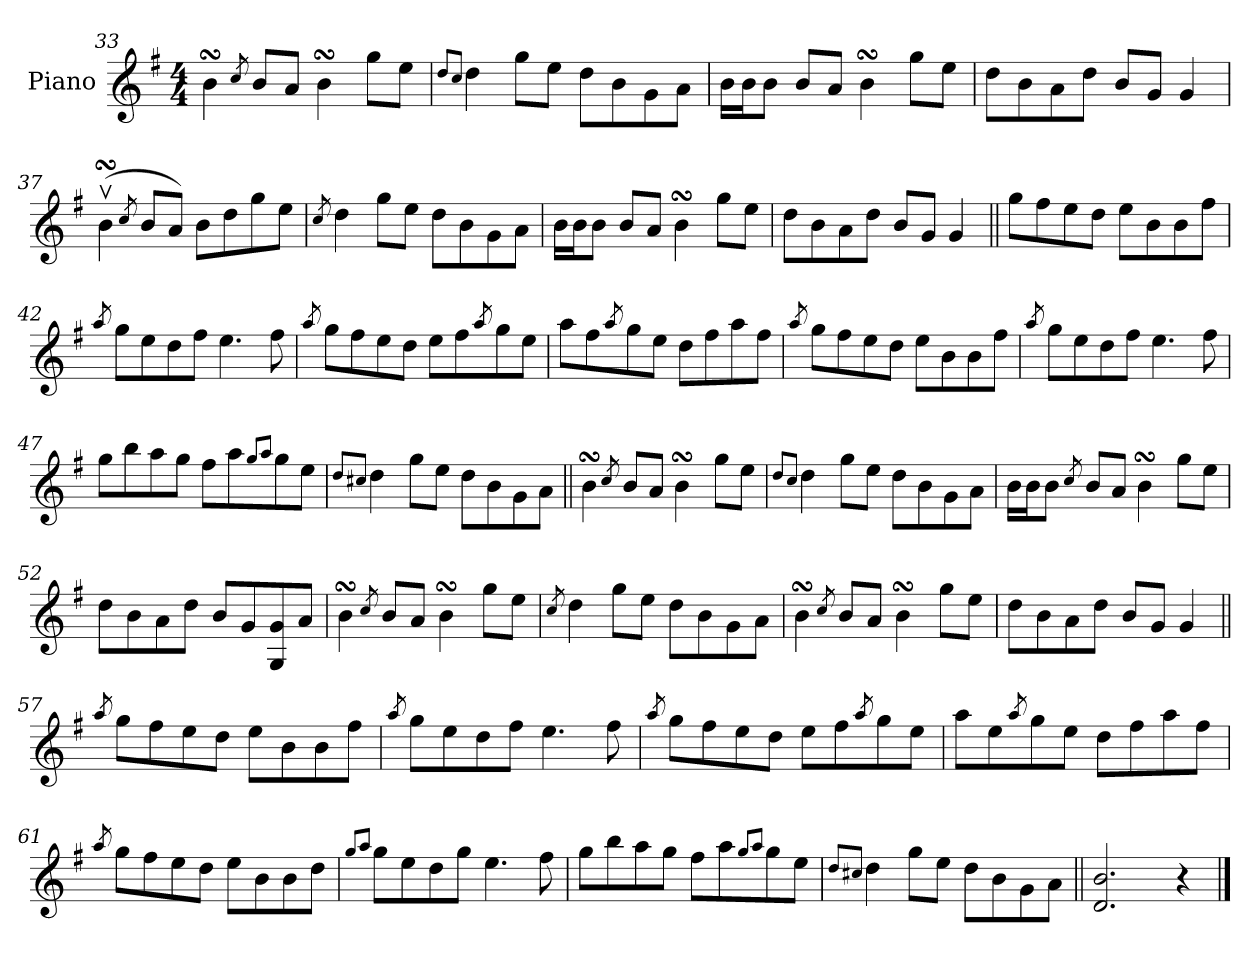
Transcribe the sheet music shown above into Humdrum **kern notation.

**kern
*part1
*staff1
*I"Piano
*I'Pno.
*clefG2
*k[f#]
*M4/4
=33
4bsSsS\
8qcc/
8b/L
8a/J
4bsSsS\
8gg\L
8ee\J
!!LO:LB:g=z
=34
8qdd/L
8qcc/J
4dd\
8gg\L
8ee\J
8dd\L
8b\
8g\
8a\J
=35
16b\LL
16b\J
8b\J
8b/L
8a/J
4bsSsS\
8gg\L
8ee\J
=36
8dd\L
8b\
8a\
8dd\J
8b/L
8g/J
4g/
=37
(>4bsSsSv\
8qcc/
8b/L
8a/J)
8b\L
8dd\
8gg\
8ee\J
=38
8qcc/
4dd\
8gg\L
8ee\J
8dd\L
8b\
8g\
8a\J
!!LO:LB:g=z
=39
16b\LL
16b\J
8b\J
8b/L
8a/J
4bsSsS\
8gg\L
8ee\J
=40
8dd\L
8b\
8a\
8dd\J
8b/L
8g/J
4g/
=41||
8gg\L
8ff#\
8ee\
8dd\J
8ee\L
8b\
8b\
8ff#\J
=42
8qaa/
8gg\L
8ee\
8dd\
8ff#\J
4.ee\
8ff#\
=43
8qaa/
8gg\L
8ff#\
8ee\
8dd\J
8ee\L
8ff#\
8qaa/
8gg\
8ee\J
!!LO:LB:g=z
=44
8aa\L
8ff#\
8qaa/
8gg\
8ee\J
8dd\L
8ff#\
8aa\
8ff#\J
=45
8qaa/
8gg\L
8ff#\
8ee\
8dd\J
8ee\L
8b\
8b\
8ff#\J
=46
8qaa/
8gg\L
8ee\
8dd\
8ff#\J
4.ee\
8ff#\
=47
8gg\L
8bb\
8aa\
8gg\J
8ff#\L
8aa\
8qgg/L
8qaa/J
8gg\
8ee\J
!!LO:PB:g=z
=48
8qdd/L
8qcc#X/J
4dd\
8gg\L
8ee\J
8dd\L
8b\
8g\
8a\J
=49||
4bsSsS\
8qcc/
8b/L
8a/J
4bsSsS\
8gg\L
8ee\J
=50
8qdd/L
8qcc/J
4dd\
8gg\L
8ee\J
8dd\L
8b\
8g\
8a\J
=51
16b\LL
16b\J
8b\J
8qcc/
8b/L
8a/J
4bsSsS\
8gg\L
8ee\J
=52
8dd\L
8b\
8a\
8dd\J
8b/L
8g/
8G/ 8g/
8a/J
!!LO:LB:g=z
=53
4bsSsS\
8qcc/
8b/L
8a/J
4bsSsS\
8gg\L
8ee\J
=54
8qcc/
4dd\
8gg\L
8ee\J
8dd\L
8b\
8g\
8a\J
=55
4bsSsS\
8qcc/
8b/L
8a/J
4bsSsS\
8gg\L
8ee\J
=56
8dd\L
8b\
8a\
8dd\J
8b/L
8g/J
4g/
=57||
8qaa/
8gg\L
8ff#\
8ee\
8dd\J
8ee\L
8b\
8b\
8ff#\J
!!LO:LB:g=z
=58
8qaa/
8gg\L
8ee\
8dd\
8ff#\J
4.ee\
8ff#\
=59
8qaa/
8gg\L
8ff#\
8ee\
8dd\J
8ee\L
8ff#\
8qaa/
8gg\
8ee\J
=60
8aa\L
8ee\
8qaa/
8gg\
8ee\J
8dd\L
8ff#\
8aa\
8ff#\J
=61
8qaa/
8gg\L
8ff#\
8ee\
8dd\J
8ee\L
8b\
8b\
8dd\J
!!LO:LB:g=z
=62
8qgg/L
8qaa/J
8gg\L
8ee\
8dd\
8gg\J
4.ee\
8ff#\
=63
8gg\L
8bb\
8aa\
8gg\J
8ff#\L
8aa\
8qgg/L
8qaa/J
8gg\
8ee\J
=64
8qdd/L
8qcc#X/J
4dd\
8gg\L
8ee\J
8dd\L
8b\
8g\
8a\J
=65||
2.d/ 2.b/
4r
==
*-
